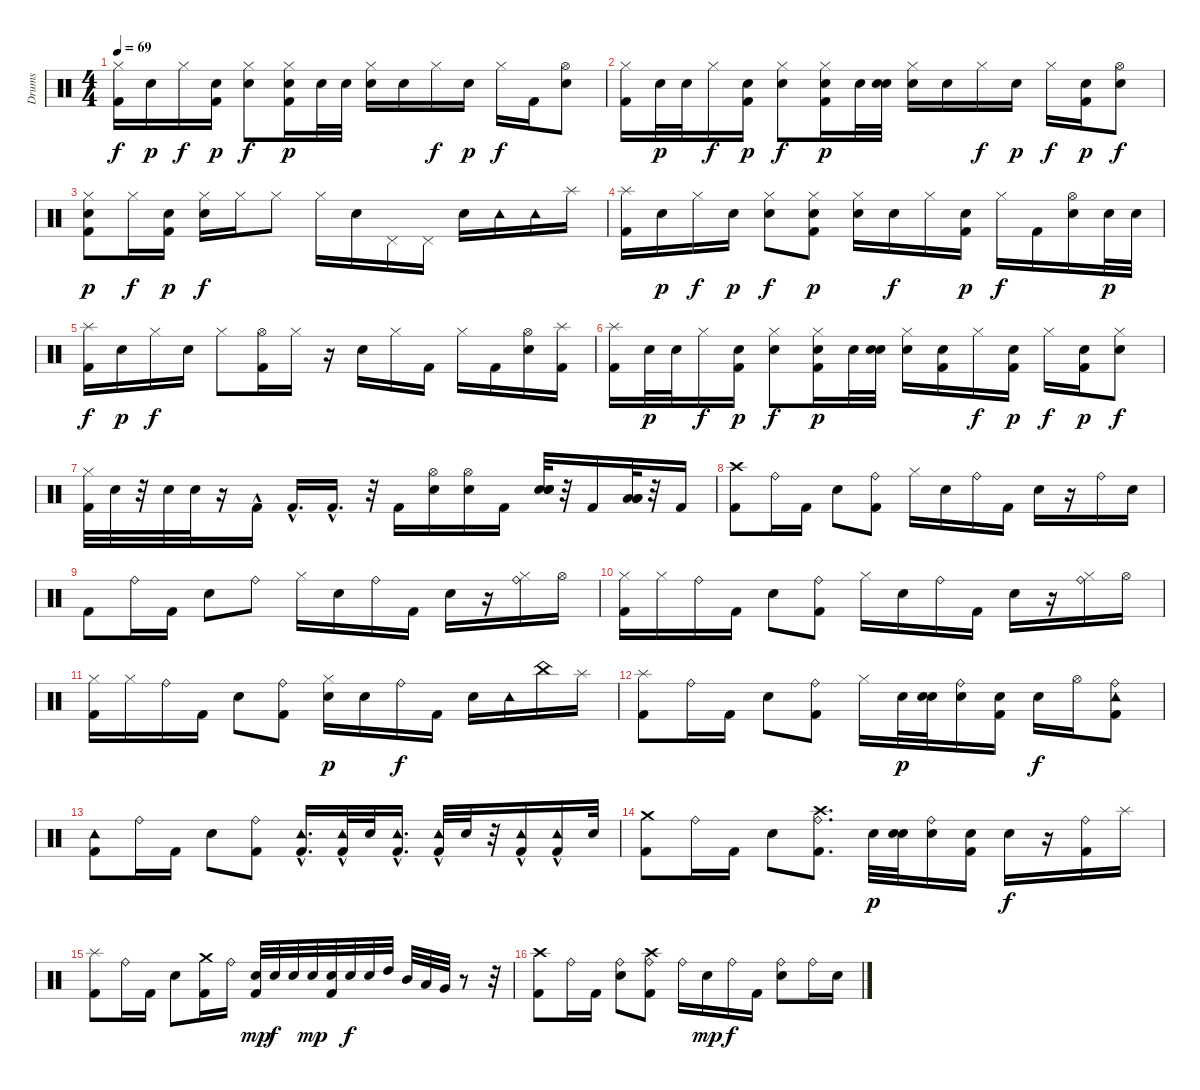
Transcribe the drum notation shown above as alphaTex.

\track ("Drums" "Drums") {instrument percussion}
\staff {score}
\articulation defaults
\ts (4 4)
\tempo 69
\clef neutral
\ks c
("Kick (hit) 2" "Hi-Hat (closed)").16{dy f} "Electric Snare (hit)".16{dy p} "Hi-Hat (closed)".16{dy f} ("Kick (hit) 2" "Electric Snare (hit)").16{dy p} ("Hi-Hat (closed)" "Electric Snare (hit)").8{dy f} ("Hi-Hat (closed)" "Kick (hit) 2" "Electric Snare (hit)").16{dy p} "Electric Snare (hit)".32 "Electric Snare (hit)".32 ("Hi-Hat (closed)" "Electric Snare (hit)").16 "Electric Snare (hit)".16 "Hi-Hat (closed)".16{dy f} "Electric Snare (hit)".16{dy p} "Hi-Hat (closed)".16{dy f} "Kick (hit) 2".16 ("Electric Snare (hit)" "Hi-Hat (open)").8 |
("Hi-Hat (closed)" "Kick (hit) 2").16 "Electric Snare (hit)".32{dy p} "Electric Snare (hit)".32 "Hi-Hat (closed)".16{dy f} ("Kick (hit) 2" "Electric Snare (hit)").16{dy p} ("Hi-Hat (closed)" "Electric Snare (hit)").8{dy f} ("Hi-Hat (closed)" "Kick (hit) 2" "Electric Snare (hit)").16{dy p} "Electric Snare (hit)".32 ("Electric Snare (hit)" "Electric Snare (hit)").32 ("Hi-Hat (closed)" "Electric Snare (hit)").16 "Electric Snare (hit)".16 "Hi-Hat (closed)".16{dy f} "Electric Snare (hit)".16{dy p} "Hi-Hat (closed)".16{dy f} ("Kick (hit) 2" "Electric Snare (hit)").16{dy p} ("Hi-Hat (open)" "Electric Snare (hit)").8{dy f} |
("Kick (hit) 2" "Electric Snare (hit)" "Hi-Hat (closed)").8{dy p} "Hi-Hat (closed)".16{dy f} ("Kick (hit) 2" "Electric Snare (hit)").16{dy p} ("Electric Snare (hit)" "Hi-Hat (closed)").16{dy f} "Hi-Hat (closed)".16 "Hi-Hat (closed)".8 "Hi-Hat (closed)".16 "Electric Snare (hit)".16 "Pedal Hi-Hat (hit)".16 "Pedal Hi-Hat (hit)".16 "Electric Snare (hit)".16 "Tambourine (hit)".16 "Tambourine (hit)".16 "Splash (hit)".16 |
("Kick (hit) 2" "Splash (hit)").16 "Electric Snare (hit)".16{dy p} "Hi-Hat (closed)".16{dy f} "Electric Snare (hit)".16{dy p} ("Hi-Hat (closed)" "Electric Snare (hit)").8{dy f} ("Hi-Hat (closed)" "Electric Snare (hit)" "Kick (hit) 2").8{dy p} ("Hi-Hat (closed)" "Electric Snare (hit)").16 "Electric Snare (hit)".16{dy f} "Hi-Hat (closed)".16 ("Kick (hit) 2" "Electric Snare (hit)").16{dy p} "Hi-Hat (closed)".16{dy f} "Kick (hit) 2".16 ("Hi-Hat (open)" "Electric Snare (hit)").16 "Electric Snare (hit)".32{dy p} "Electric Snare (hit)".32 |
("Kick (hit) 2" "Splash (hit)").16{dy f} "Electric Snare (hit)".16{dy p} "Hi-Hat (closed)".16{dy f} "Electric Snare (hit)".16 "Hi-Hat (closed)".8 ("Kick (hit) 2" "Hi-Hat (open)").16 "Hi-Hat (closed)".16 r.16 "Electric Snare (hit)".16 "Hi-Hat (closed)".16 "Kick (hit) 2".16 "Hi-Hat (closed)".16 "Kick (hit) 2".16 ("Electric Snare (hit)" "Hi-Hat (open)").16 ("Kick (hit) 2" "Splash (hit)").16 |
("Kick (hit) 2" "Splash (hit)").16 "Electric Snare (hit)".32{dy p} "Electric Snare (hit)".32 "Hi-Hat (closed)".16{dy f} ("Kick (hit) 2" "Electric Snare (hit)").16{dy p} ("Hi-Hat (closed)" "Electric Snare (hit)").8{dy f} ("Hi-Hat (closed)" "Kick (hit) 2" "Electric Snare (hit)").16{dy p} "Electric Snare (hit)".32 ("Electric Snare (hit)" "Electric Snare (hit)").32 ("Hi-Hat (closed)" "Electric Snare (hit)").16 ("Kick (hit) 2" "Electric Snare (hit)").16 "Hi-Hat (closed)".16{dy f} ("Kick (hit) 2" "Electric Snare (hit)").16{dy p} "Hi-Hat (closed)".16{dy f} ("Kick (hit) 2" "Electric Snare (hit)").16{dy p} ("Electric Snare (hit)" "Hi-Hat (closed)").8{dy f} |
("Kick (hit) 2" "Hi-Hat (closed)").32 "Electric Snare (hit)".32 r.32 "Electric Snare (hit)".32 "Electric Snare (hit)".32 r.16 "Kick (hit) 2"{hac}.16 "Kick (hit) 2"{hac}.16{d} "Kick (hit) 2"{hac}.16{d} r.32 "Kick (hit) 2".16 ("Electric Snare (hit)" "Hi-Hat (open)").16 ("Electric Snare (hit)" "Hi-Hat (open)").16 "Kick (hit) 2".16 ("Electric Snare (hit)" "Electric Snare (hit)" "Electric Snare (hit)").32 r.32 "Kick (hit) 2".16 ("Low Tom (hit)" "Low Tom (hit)" "Low Tom (hit)").32 r.32 "Kick (hit) 2".16 |
("Crash high (hit)" "Kick (hit) 2").8 "Ride (bell)".16 "Kick (hit) 2".16 "Electric Snare (hit)".8 ("Kick (hit) 2" "Ride (bell)").8 "Hi-Hat (closed)".16 "Electric Snare (hit)".16 "Ride (bell)".16 "Kick (hit) 2".16 "Electric Snare (hit)".16 r.16 "Ride (bell)".16 "Electric Snare (hit)".16 |
"Kick (hit) 2".8 "Ride (bell)".16 "Kick (hit) 2".16 "Electric Snare (hit)".8 "Ride (bell)".8 "Hi-Hat (closed)".16 "Electric Snare (hit)".16 "Ride (bell)".16 "Kick (hit) 2".16 "Electric Snare (hit)".16 r.16 ("Hi-Hat (closed)" "Ride (bell)").16 "Hi-Hat (open)".16 |
("Kick (hit) 2" "Hi-Hat (closed)").16 "Hi-Hat (closed)".16 "Ride (bell)".16 "Kick (hit) 2".16 "Electric Snare (hit)".8 ("Kick (hit) 2" "Ride (bell)").8 "Hi-Hat (closed)".16 "Electric Snare (hit)".16 "Ride (bell)".16 "Kick (hit) 2".16 "Electric Snare (hit)".16 r.16 ("Ride (bell)" "Hi-Hat (closed)").16 "Hi-Hat (open)".16 |
("Hi-Hat (closed)" "Kick (hit) 2").16 "Hi-Hat (closed)".16 "Ride (bell)".16 "Kick (hit) 2".16 "Electric Snare (hit)".8 ("Kick (hit) 2" "Ride (bell)").8 ("Hi-Hat (closed)" "Electric Snare (hit)").16{dy p} "Electric Snare (hit)".16 "Ride (bell)".16{dy f} "Kick (hit) 2".16 "Electric Snare (hit)".16 "Tambourine (hit)".16 "China (hit)".16 "Splash (hit)".16 |
("Splash (hit)" "Kick (hit) 2").8 "Ride (bell)".16 "Kick (hit) 2".16 "Electric Snare (hit)".8 ("Kick (hit) 2" "Ride (bell)").8 "Hi-Hat (closed)".16 "Electric Snare (hit)".32{dy p} ("Electric Snare (hit)" "Electric Snare (hit)").32 ("Ride (bell)" "Electric Snare (hit)").16 ("Kick (hit) 2" "Electric Snare (hit)").16 "Electric Snare (hit)".16{dy f} "Hi-Hat (open)".16 ("Ride (bell)" "Tambourine (hit)" "Kick (hit) 2").8 |
("Kick (hit) 2" "Tambourine (hit)").8 "Ride (bell)".16 "Kick (hit) 2".16 "Electric Snare (hit)".8 ("Ride (bell)" "Kick (hit) 2").8 ("Kick (hit) 2"{hac} "Tambourine (hit)"{hac}).16{d} ("Kick (hit) 2"{hac} "Tambourine (hit)"{hac}).32 "Electric Snare (hit)".32 ("Kick (hit) 2"{hac} "Tambourine (hit)"{hac}).16{d} ("Kick (hit) 2"{hac} "Tambourine (hit)"{hac}).32 "Electric Snare (hit)".32 r.32 ("Kick (hit) 2"{hac} "Tambourine (hit)"{hac}).16 ("Kick (hit) 2"{hac} "Tambourine (hit)"{hac}).16 "Electric Snare (hit)".32 |
("Kick (hit) 2" "Crash medium (hit)").8 "Ride (bell)".16 "Kick (hit) 2".16 "Electric Snare (hit)".8 ("Ride (bell)" "Kick (hit) 2" "Crash high (hit)").8{d} "Electric Snare (hit)".32{dy p} ("Electric Snare (hit)" "Electric Snare (hit)").32 ("Ride (bell)" "Electric Snare (hit)").16 ("Kick (hit) 2" "Electric Snare (hit)").16 "Electric Snare (hit)".16{dy f} r.16 ("Ride (bell)" "Kick (hit) 2").16 "Splash (hit)".16 |
("Kick (hit) 2" "Splash (hit)").8 "Ride (bell)".16 "Kick (hit) 2".16 "Electric Snare (hit)".8 ("Kick (hit) 2" "Crash medium (hit)").16 "Ride (bell)".16 ("Kick (hit) 2" "Electric Snare (hit)").32{dy mp} "Electric Snare (hit)".32{dy f} "Electric Snare (hit)".32 "Electric Snare (hit)".32{dy mp} ("Kick (hit) 2" "Electric Snare (hit)").32 "Electric Snare (hit)".32{dy f} "Electric Snare (hit)".32 "High Tom (hit)".32 "Mid Tom (hit)".32 "Low Tom (hit)".32 "Very Low Tom (hit)".32 r.8 r.32 |
("Kick (hit) 2" "Crash high (hit)").8 "Ride (bell)".16 "Kick (hit) 2".16 ("Electric Snare (hit)" "Ride (bell)").8 ("Kick (hit) 2" "Ride (bell)" "Crash high (hit)").8 "Ride (bell)".16 "Electric Snare (hit)".16{dy mp} "Ride (bell)".16{dy f} "Kick (hit) 2".16 ("Electric Snare (hit)" "Ride (bell)").8 "Ride (bell)".16 "Electric Snare (hit)".16
